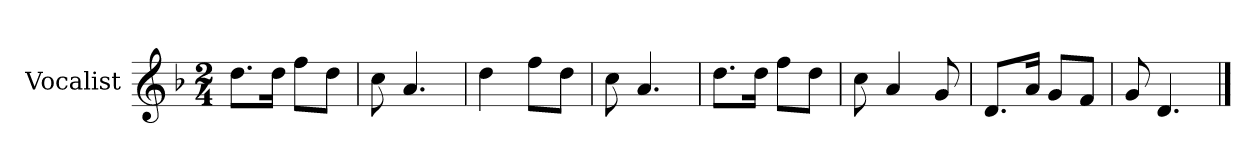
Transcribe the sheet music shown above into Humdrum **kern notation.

**kern
*part1
*staff1
*I"Vocalist
*k[b-]
*F:
*M2/4
=
8.ddL
16ddJk
8ffL
8ddJ
=1
8cc
4.a
=2
4dd
8ffL
8ddJ
=3
8cc
4.a
=4
8.ddL
16ddJk
8ffL
8ddJ
=5
8cc
4a
8g
=6
8.dL
16aJk
8gL
8fJ
=7
8g
4.d
==
*-
